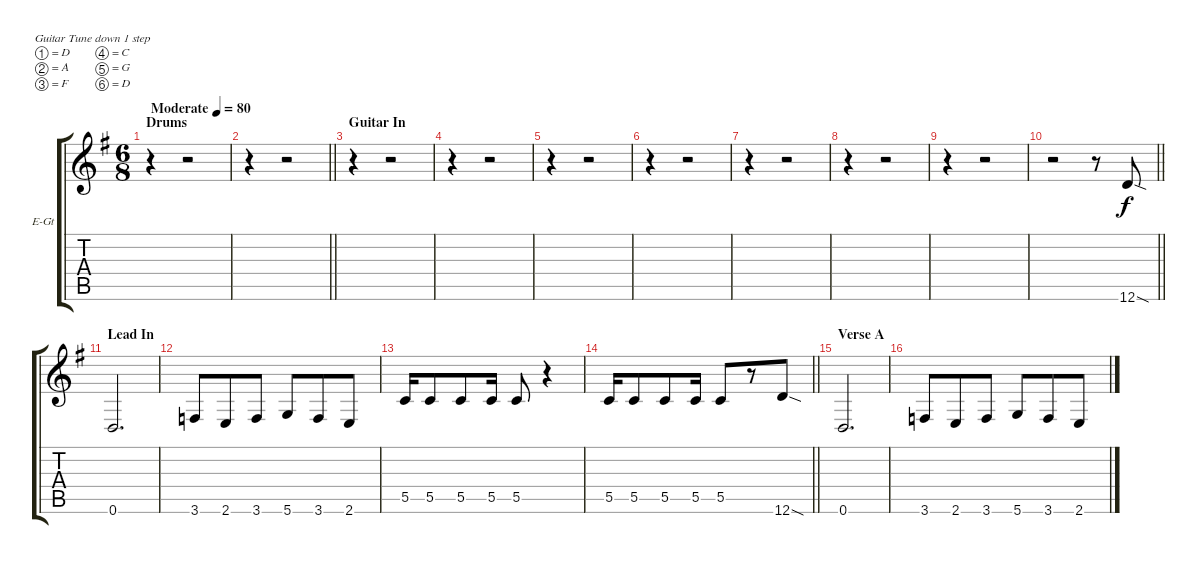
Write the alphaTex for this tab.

\bracketExtendMode groupsimilarinstruments
\firstSystemTrackNameOrientation horizontal
\otherSystemsTrackNameOrientation horizontal
\track ("Guitar 2" "E-Gt") {instrument overdrivenguitar}
\staff {score tabs}
\tuning (D4 A3 F3 C3 G2 D2)
\ts (6 8)
\beaming (8 3 3)
\section ("" "Drums")
\tempo (80 "Moderate")
\clef g2
\ks eminor
r.4{dy f instrument overdrivenguitar} r.2 |
\barLineRight lightlight
r.4 r.2 |
\section ("" "Guitar In")
r.4 r.2 |
r.4 r.2 |
r.4 r.2 |
r.4 r.2 |
r.4 r.2 |
r.4 r.2 |
r.4 r.2 |
\barLineRight lightlight
r.2 r.8 12.6{sod}.8 |
\section ("" "Lead In")
0.6.2{d} |
3.6.8 2.6.8 3.6.8 5.6.8 3.6.8 2.6.8 |
5.5.16 5.5.8 5.5.8 5.5.16 5.5.8 r.4 |
\barLineRight lightlight
5.5.16 5.5.8 5.5.8 5.5.16 5.5.8 r.8 12.6{sod}.8 |
\section ("" "Verse A")
0.6.2{d} |
3.6.8 2.6.8 3.6.8 5.6.8 3.6.8 2.6.8
